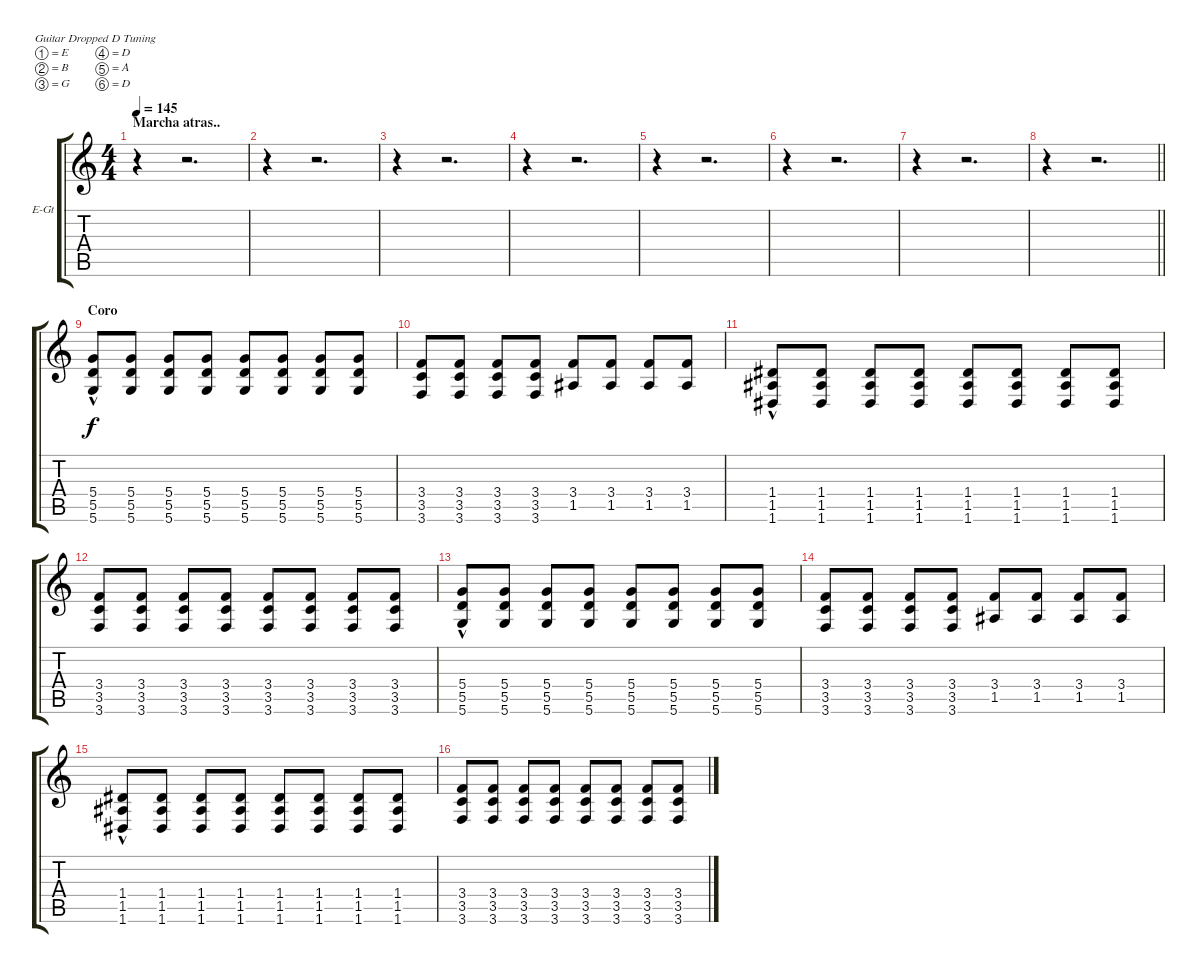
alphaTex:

\bracketExtendMode groupsimilarinstruments
\firstSystemTrackNameOrientation horizontal
\otherSystemsTrackNameOrientation horizontal
\track ("Extra Guitar" "E-Gt") {instrument distortionguitar}
\staff {score tabs}
\tuning (E4 B3 G3 D3 A2 D2)
\ts (4 4)
\section ("" "Marcha atras..")
\tempo 145
\clef g2
\ks c
r.4{dy f} r.2{d} |
r.4 r.2{d} |
r.4 r.2{d} |
r.4 r.2{d} |
r.4 r.2{d} |
r.4 r.2{d} |
r.4 r.2{d} |
\barLineRight lightlight
r.4 r.2{d} |
\section ("" "Coro")
(5.4{hac} 5.5{hac} 5.6{hac}).8 (5.4 5.5 5.6).8 (5.4 5.5 5.6).8 (5.4 5.5 5.6).8 (5.4 5.5 5.6).8 (5.4 5.5 5.6).8 (5.4 5.5 5.6).8 (5.4 5.5 5.6).8 |
(3.4 3.5 3.6).8 (3.4 3.5 3.6).8 (3.4 3.5 3.6).8 (3.4 3.5 3.6).8 (3.4 1.5).8 (3.4 1.5).8 (3.4 1.5).8 (3.4 1.5).8 |
(1.4{hac} 1.5{hac} 1.6{hac}).8 (1.4 1.5 1.6).8 (1.4 1.5 1.6).8 (1.4 1.5 1.6).8 (1.4 1.5 1.6).8 (1.4 1.5 1.6).8 (1.4 1.5 1.6).8 (1.4 1.5 1.6).8 |
(3.4 3.5 3.6).8 (3.4 3.5 3.6).8 (3.4 3.5 3.6).8 (3.4 3.5 3.6).8 (3.4 3.5 3.6).8 (3.4 3.5 3.6).8 (3.4 3.5 3.6).8 (3.4 3.5 3.6).8 |
(5.4{hac} 5.5{hac} 5.6{hac}).8 (5.4 5.5 5.6).8 (5.4 5.5 5.6).8 (5.4 5.5 5.6).8 (5.4 5.5 5.6).8 (5.4 5.5 5.6).8 (5.4 5.5 5.6).8 (5.4 5.5 5.6).8 |
(3.4 3.5 3.6).8 (3.4 3.5 3.6).8 (3.4 3.5 3.6).8 (3.4 3.5 3.6).8 (3.4 1.5).8 (3.4 1.5).8 (3.4 1.5).8 (3.4 1.5).8 |
(1.4{hac} 1.5{hac} 1.6{hac}).8 (1.4 1.5 1.6).8 (1.4 1.5 1.6).8 (1.4 1.5 1.6).8 (1.4 1.5 1.6).8 (1.4 1.5 1.6).8 (1.4 1.5 1.6).8 (1.4 1.5 1.6).8 |
(3.4 3.5 3.6).8 (3.4 3.5 3.6).8 (3.4 3.5 3.6).8 (3.4 3.5 3.6).8 (3.4 3.5 3.6).8 (3.4 3.5 3.6).8 (3.4 3.5 3.6).8 (3.4 3.5 3.6).8
